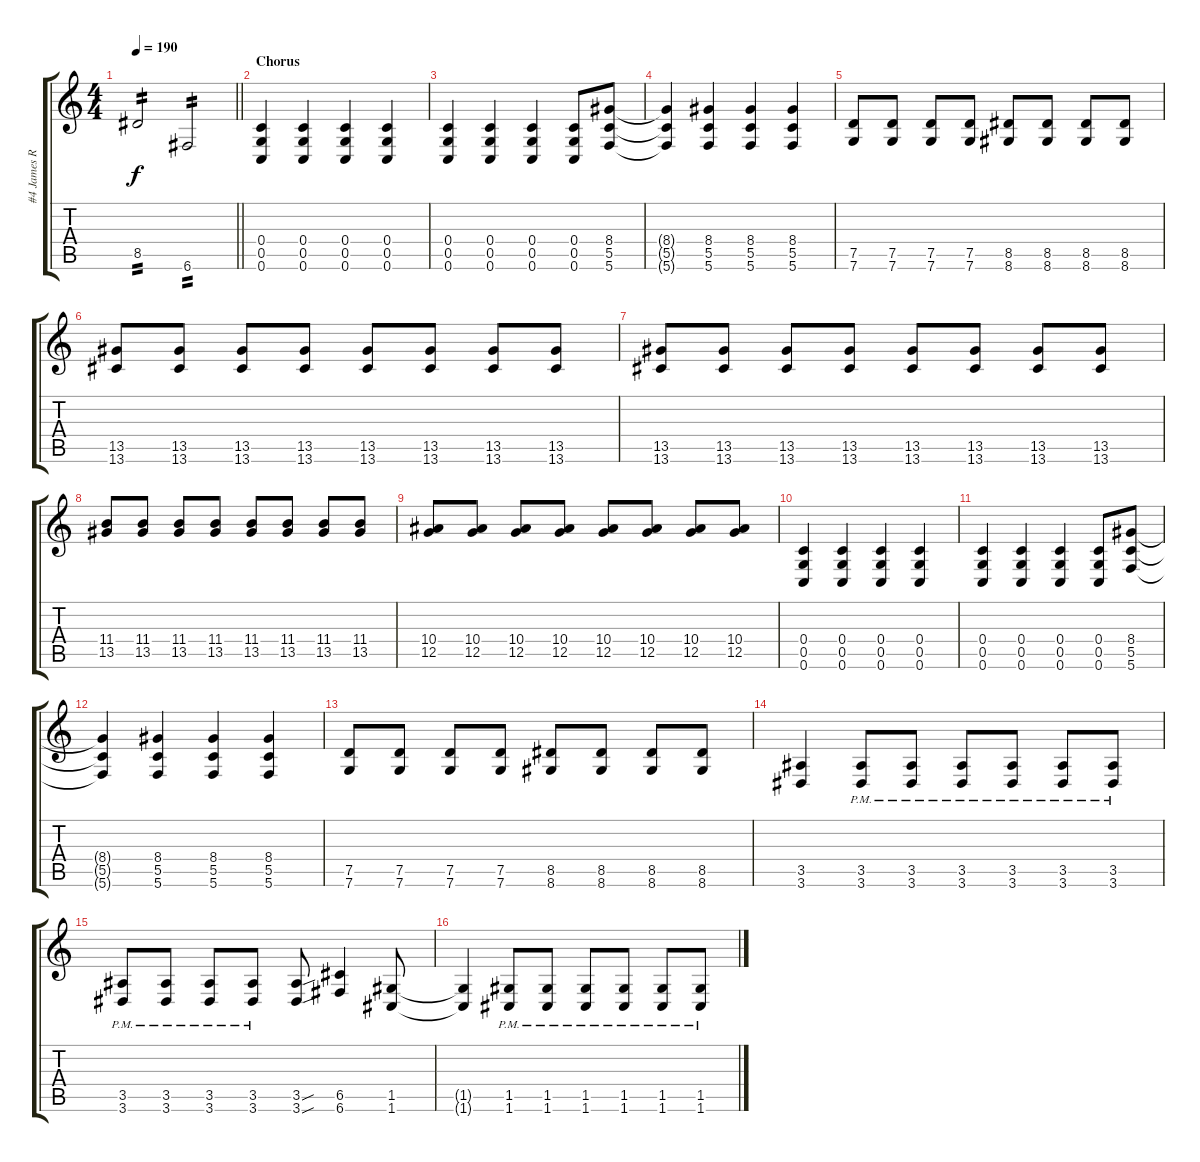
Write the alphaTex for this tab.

\track ("#4 James Root" "#4 James R") {instrument distortionguitar}
\staff {score tabs}
\tuning (D4 A3 F3 C3 G2 C2) {hide}
\ts (4 4)
\tempo 190
\clef g2
\barLineRight lightlight
\ks c
8.5.2{tp 2 dy f} 6.6.2{tp 2} |
\section ("" "Chorus")
(0.4 0.5 0.6).4 (0.4 0.5 0.6).4 (0.4 0.5 0.6).4 (0.4 0.5 0.6).4 |
(0.4 0.5 0.6).4 (0.4 0.5 0.6).4 (0.4 0.5 0.6).4 (0.4 0.5 0.6).8 (8.4 5.5 5.6).8 |
(8.4{t} 5.5{t} 5.6{t}).4 (8.4 5.5 5.6).4 (8.4 5.5 5.6).4 (8.4 5.5 5.6).4 |
(7.5 7.6).8 (7.5 7.6).8 (7.5 7.6).8 (7.5 7.6).8 (8.5 8.6).8 (8.5 8.6).8 (8.5 8.6).8 (8.5 8.6).8 |
(13.5 13.6).8 (13.5 13.6).8 (13.5 13.6).8 (13.5 13.6).8 (13.5 13.6).8 (13.5 13.6).8 (13.5 13.6).8 (13.5 13.6).8 |
(13.5 13.6).8 (13.5 13.6).8 (13.5 13.6).8 (13.5 13.6).8 (13.5 13.6).8 (13.5 13.6).8 (13.5 13.6).8 (13.5 13.6).8 |
(11.4 13.5).8 (11.4 13.5).8 (11.4 13.5).8 (11.4 13.5).8 (11.4 13.5).8 (11.4 13.5).8 (11.4 13.5).8 (11.4 13.5).8 |
(10.4 12.5).8 (10.4 12.5).8 (10.4 12.5).8 (10.4 12.5).8 (10.4 12.5).8 (10.4 12.5).8 (10.4 12.5).8 (10.4 12.5).8 |
(0.4 0.5 0.6).4 (0.4 0.5 0.6).4 (0.4 0.5 0.6).4 (0.4 0.5 0.6).4 |
(0.4 0.5 0.6).4 (0.4 0.5 0.6).4 (0.4 0.5 0.6).4 (0.4 0.5 0.6).8 (8.4 5.5 5.6).8 |
(8.4{t} 5.5{t} 5.6{t}).4 (8.4 5.5 5.6).4 (8.4 5.5 5.6).4 (8.4 5.5 5.6).4 |
(7.5 7.6).8 (7.5 7.6).8 (7.5 7.6).8 (7.5 7.6).8 (8.5 8.6).8 (8.5 8.6).8 (8.5 8.6).8 (8.5 8.6).8 |
(3.5 3.6).4 (3.5{pm} 3.6{pm}).8 (3.5{pm} 3.6{pm}).8 (3.5{pm} 3.6{pm}).8 (3.5{pm} 3.6{pm}).8 (3.5{pm} 3.6{pm}).8 (3.5{pm} 3.6{pm}).8 |
(3.5{pm} 3.6{pm}).8 (3.5{pm} 3.6{pm}).8 (3.5{pm} 3.6{pm}).8 (3.5{pm} 3.6{pm}).8 (3.5{sou} 3.6{sou}).8 (6.5 6.6).4 (1.5 1.6).8 |
(1.5{t} 1.6{t}).4 (1.5{pm} 1.6{pm}).8 (1.5{pm} 1.6{pm}).8 (1.5{pm} 1.6{pm}).8 (1.5{pm} 1.6{pm}).8 (1.5{pm} 1.6{pm}).8 (1.5{pm} 1.6{pm}).8
